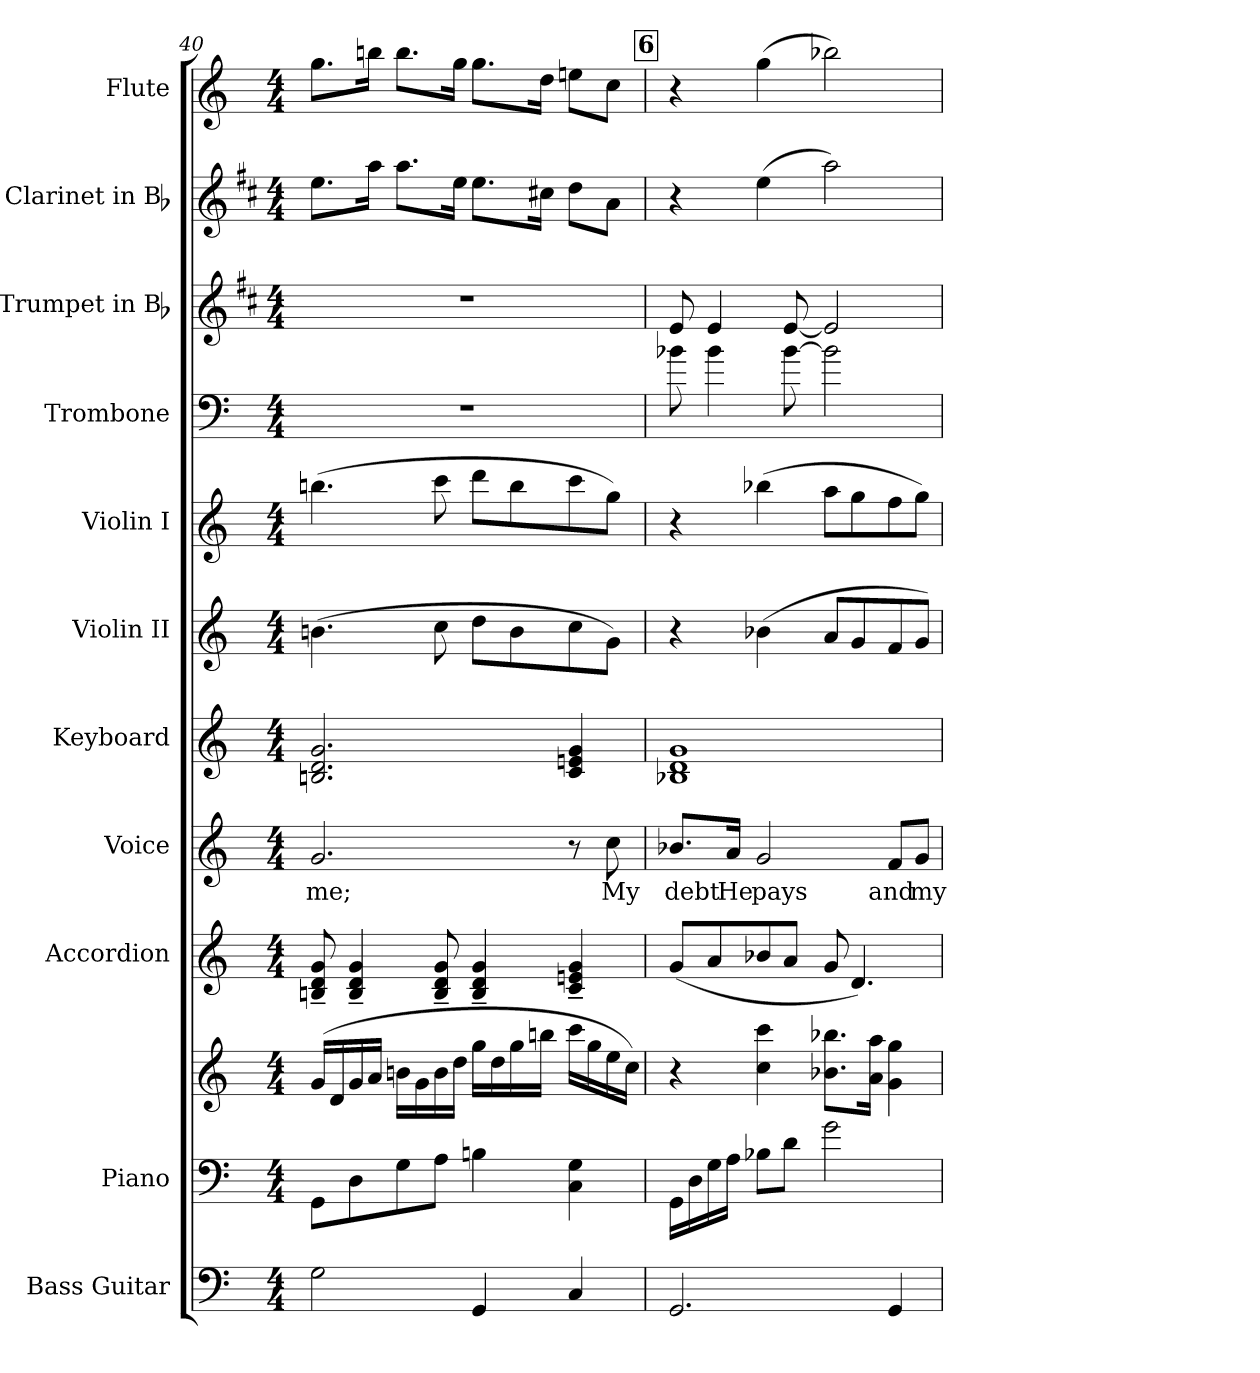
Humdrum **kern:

**kern	**kern	**kern	**kern	**kern	**text	**kern	**kern	**kern	**kern	**kern	**kern	**kern
*part11	*part10	*part10	*part9	*part8	*part8	*part7	*part6	*part5	*part4	*part3	*part2	*part1
*staff12	*staff11	*staff10	*staff9	*staff8	*staff8	*staff7	*staff6	*staff5	*staff4	*staff3	*staff2	*staff1
*I"Bass Guitar	*I"Piano	*	*I"Accordion	*I"Voice	*	*I"Keyboard	*I"Violin II	*I"Violin I	*I"Trombone	*I"Trumpet in Bb	*I"Clarinet in Bb	*I"Flute
*I'Bass	*I'Pno.	*	*I'Accord.	*I'Voice	*	*I'Kbd.	*I'Vln. II	*I'Vln. I	*I'Tbn.	*I'Tpt.	*I'Cl.	*I'Fl.
*clefF4	*clefF4	*clefG2	*clefG2	*clefG2	*	*clefG2	*clefG2	*clefG2	*clefF4	*clefG2	*clefG2	*clefG2
*ITrd7c12	*	*	*	*	*	*	*	*	*ITrd8c14	*ITrd1c2	*ITrd1c2	*
*k[]	*k[]	*k[]	*k[]	*k[]	*	*k[]	*k[]	*k[]	*k[]	*k[]	*k[]	*k[]
*C:	*C:	*C:	*C:	*C:	*	*C:	*C:	*C:	*C:	*C:	*C:	*C:
*M4/4	*M4/4	*M4/4	*M4/4	*M4/4	*	*M4/4	*M4/4	*M4/4	*M4/4	*M4/4	*M4/4	*M4/4
=40	=40	=40	=40	=40	=40	=40	=40	=40	=40	=40	=40	=40
*	*	*^	*	*	*	*	*	*	*	*	*	*
!	!	!	!	!	!	!LO:LY:b:color=#000000	!	!	!	!	!	!	!
2GGi\	8GGi\L	(16gi/LL	2ryy	8Bni/~ 8di~ 8gi~	2.gi/	me;	2.Bni/ 2.di 2.gi	(4.bni\	(4.bbni\	1r	1r	8.ddi\L	8.ggi\L
.	.	16di/	.	.	.	.	.	.	.	.	.	.	.
.	8Di\	16gi/	.	4Bi/~ 4di~ 4gi~	.	.	.	.	.	.	.	.	.
.	.	16ai/JJ	.	.	.	.	.	.	.	.	.	16ggi\Jk	16bbni\Jk
.	8Gi\	16bni\LL	.	.	.	.	.	.	.	.	.	8.ggi\L	8.bbi\L
.	.	16gi\	.	.	.	.	.	.	.	.	.	.	.
.	8Ai\J	16bi\	.	8Bi/~ 8di~ 8gi~	.	.	.	8cci\	8ccci\	.	.	.	.
.	.	16ddi\JJ	.	.	.	.	.	.	.	.	.	16ddi\Jk	16ggi\Jk
4GGGi/	4Bni\	16ggi\LL	2ryy	4Bi/~ 4di~ 4gi~	.	.	.	8ddi\L	8dddi\L	.	.	8.ddi\L	8.ggi\L
.	.	16ddi\	.	.	.	.	.	.	.	.	.	.	.
.	.	16ggi\	.	.	.	.	.	8bi\	8bbi\	.	.	.	.
.	.	16bbni\JJ	.	.	.	.	.	.	.	.	.	16bni\Jk	16ddi\Jk
4CCi/	4Ci\ 4Gi	16ccci\LL	.	4ci/~ 4eni~ 4gi~	8r	.	4ci/ 4eni 4gi	8cci\	8ccci\	.	.	8cci\L	8eeni\L
.	.	16ggi\	.	.	.	.	.	.	.	.	.	.	.
!	!	!	!	!	!	!LO:LY:b:color=#000000	!	!	!	!	!	!	!
.	.	16eei\	.	.	8cci\	My	.	8gi\J)	8ggi\J)	.	.	8gi\J	8cci\J
.	.	16cci\JJ)	.	.	.	.	.	.	.	.	.	.	.
*	*	*v	*v	*	*	*	*	*	*	*	*	*	*
!!LO:REH:place=s1:color=#000000:enc=box:fs=8.6678:t=6
=41	=41	=41	=41	=41	=41	=41	=41	=41	=41	=41	=41	=41
!	!	!	!	!	!LO:LY:b:color=#000000	!	!	!	!	!	!	!
2.GGGi/	16GGi\LL	4r	(8gi/L	8.b-Xi/L	debt	1B-Xi 1di 1gi	4r	4r	8B-Xi\	8di/	4r	4r
.	16Di\	.	.	.	.	.	.	.	.	.	.	.
.	16Gi\	.	8ai/	.	.	.	.	.	4B-i\	4di/	.	.
!	!	!	!	!	!LO:LY:b:color=#000000	!	!	!	!	!	!	!
.	16Ai\JJ	.	.	16ai/Jk	He	.	.	.	.	.	.	.
!	!	!	!	!	!LO:LY:b:color=#000000	!	!	!	!	!	!	!
.	8B-Xi\L	4cci\ 4ccci	8b-Xi/	2gi/	pays	.	(4b-Xi\	(4bb-Xi\	.	.	(4ddi\	(4ggi\
.	8di\J	.	8ai/J	.	.	.	.	.	[>8B-i\	[<8di/	.	.
.	2gi\	8.b-Xi\ 8.bb-XiL	8gi/	.	.	.	8ai/L	8aai\L	2B-i\]	2di/]	2ggi\)	2bb-Xi\)
.	.	.	4.di/)	.	.	.	8gi/	8ggi\	.	.	.	.
.	.	16ai\ 16aaiJk	.	.	.	.	.	.	.	.	.	.
!	!	!	!	!	!LO:LY:b:color=#000000	!	!	!	!	!	!	!
4GGGi/	.	4gi\ 4ggi	.	8fi/L	and	.	8fi/	8ffi\	.	.	.	.
!	!	!	!	!	!LO:LY:b:color=#000000	!	!	!	!	!	!	!
.	.	.	.	8gi/J	my	.	8gi/J)	8ggi\J)	.	.	.	.
=	=	=	=	=	=	=	=	=	=	=	=	=
*-	*-	*-	*-	*-	*-	*-	*-	*-	*-	*-	*-	*-
